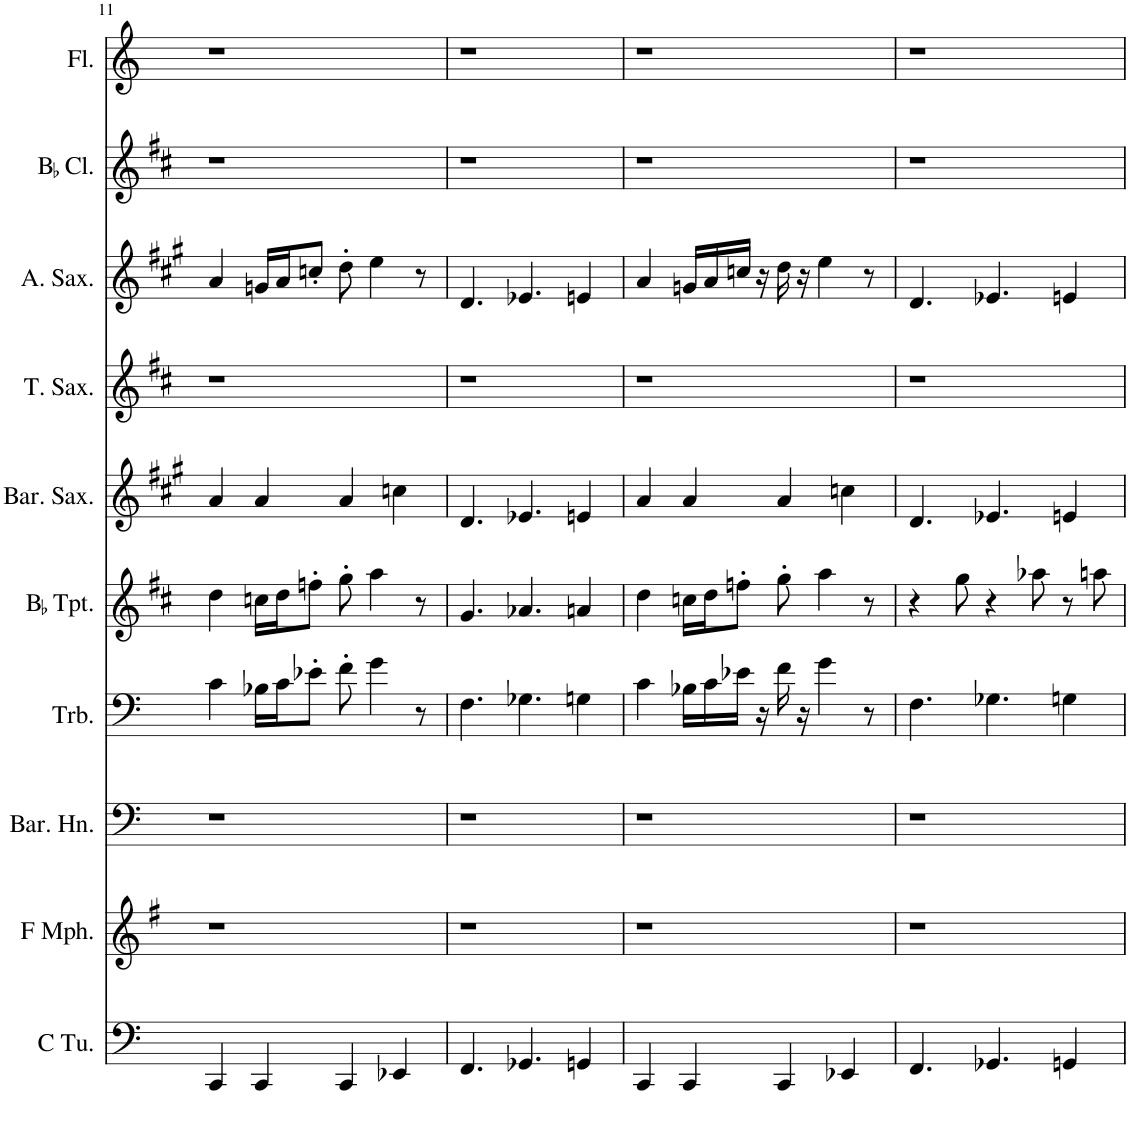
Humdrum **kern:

**kern	**kern	**kern	**kern	**kern	**kern	**kern	**kern	**kern	**kern
*part10	*part9	*part8	*part7	*part6	*part5	*part4	*part3	*part2	*part1
*staff10	*staff9	*staff8	*staff7	*staff6	*staff5	*staff4	*staff3	*staff2	*staff1
*I"C Tuba	*I"F Mellophone	*I"Baritone Horn	*I"Trombone	*I"BaccidentalFlat Trumpet	*I"Baritone Saxophone	*I"Tenor Saxophone	*I"Alto Saxophone	*I"BaccidentalFlat Clarinet	*I"Flute
*I'C Tu.	*I'F Mph.	*I'Bar. Hn.	*I'Trb.	*I'BaccidentalFlat Tpt.	*I'Bar. Sax.	*I'T. Sax.	*I'A. Sax.	*I'BaccidentalFlat Cl.	*I'Fl.
!!LO:PB:g=z
*clefF4	*clefG2	*clefF4	*clefF4	*clefG2	*clefG2	*clefG2	*clefG2	*clefG2	*clefG2
*	*Trd4c7	*Trd4c7	*	*Trd1c2	*Trd12c21	*Trd8c14	*Trd5c9	*Trd1c2	*
*k[]	*k[f#]	*k[]	*k[]	*k[f#c#]	*k[f#c#g#]	*k[f#c#]	*k[f#c#g#]	*k[f#c#]	*k[]
*M4/4	*M4/4	*M4/4	*M4/4	*M4/4	*M4/4	*M4/4	*M4/4	*M4/4	*M4/4
=11	=11	=11	=11	=11	=11	=11	=11	=11	=11
4CC/	1r	1r	4c\	4dd\	4a/	1r	4a/	1r	1r
4CC/	.	.	16B-X\LL	16ccn\LL	4a/	.	16gn/LL	.	.
.	.	.	16c\J	16dd\J	.	.	16a/J	.	.
.	.	.	8e-X'\J	8ffn'\J	.	.	8ccn'/J	.	.
4CC/	.	.	8f'\	8gg'\	4a/	.	8dd'\	.	.
.	.	.	4g\	4aa\	.	.	4ee\	.	.
4EE-X/	.	.	.	.	4ccn\	.	.	.	.
.	.	.	8r	8r	.	.	8r	.	.
=12	=12	=12	=12	=12	=12	=12	=12	=12	=12
4.FF/	1r	1r	4.F\	4.g/	4.d/	1r	4.d/	1r	1r
4.GG-X/	.	.	4.G-X\	4.a-X/	4.e-X/	.	4.e-X/	.	.
4GGn/	.	.	4Gn\	4an/	4en/	.	4en/	.	.
=13	=13	=13	=13	=13	=13	=13	=13	=13	=13
4CC/	1r	1r	4c\	4dd\	4a/	1r	4a/	1r	1r
4CC/	.	.	16B-X\LL	16ccn\LL	4a/	.	16gn/LL	.	.
.	.	.	16c\	16dd\J	.	.	16a/	.	.
.	.	.	16e-X\JJ	8ffn'\J	.	.	16ccn/JJ	.	.
.	.	.	16r	.	.	.	16r	.	.
4CC/	.	.	16f\	8gg'\	4a/	.	16dd\	.	.
.	.	.	16r	.	.	.	16r	.	.
.	.	.	4g\	4aa\	.	.	4ee\	.	.
4EE-X/	.	.	.	.	4ccn\	.	.	.	.
.	.	.	8r	8r	.	.	8r	.	.
=14	=14	=14	=14	=14	=14	=14	=14	=14	=14
4.FF/	1r	1r	4.F\	4r	4.d/	1r	4.d/	1r	1r
.	.	.	.	8gg\	.	.	.	.	.
4.GG-X/	.	.	4.G-X\	4r	4.e-X/	.	4.e-X/	.	.
.	.	.	.	8aa-X\	.	.	.	.	.
4GGn/	.	.	4Gn\	8r	4en/	.	4en/	.	.
.	.	.	.	8aan\	.	.	.	.	.
=	=	=	=	=	=	=	=	=	=
*-	*-	*-	*-	*-	*-	*-	*-	*-	*-
